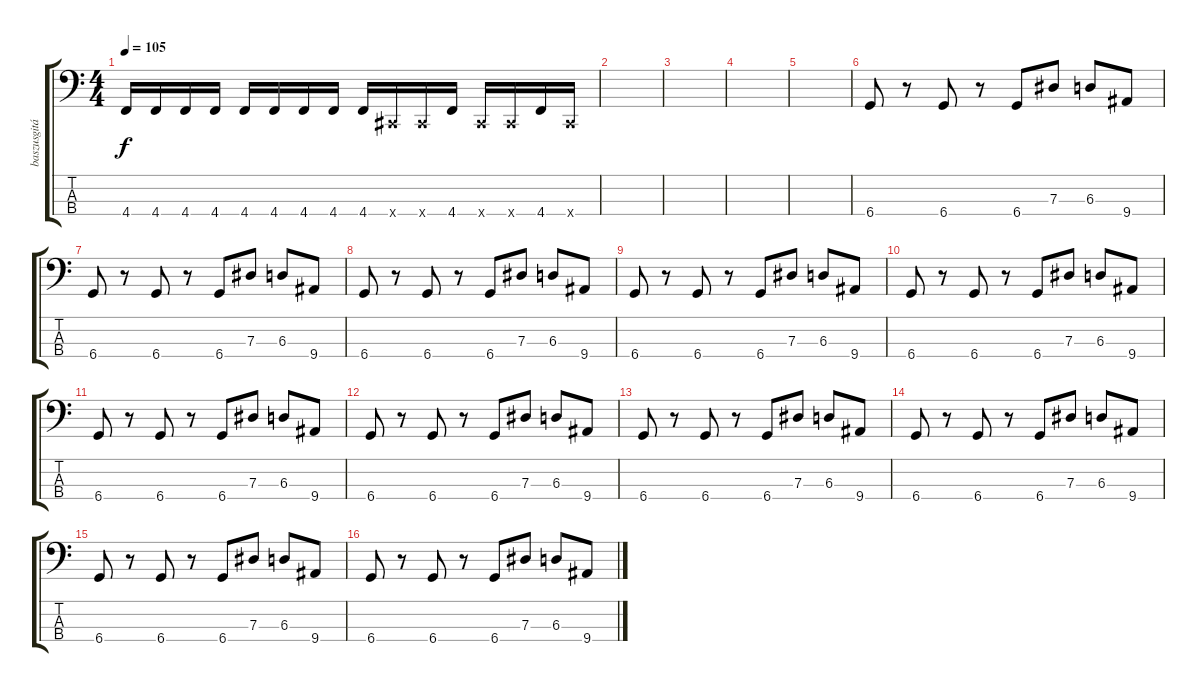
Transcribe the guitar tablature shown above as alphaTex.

\track ("baszusgitár" "baszusgitá") {instrument electricbasspick}
\staff {score tabs}
\tuning (Gb2 Db2 Ab1 Db1) {hide}
\ts (4 4)
\tempo 105
\clef f4
\ks c
4.4.16{dy f} 4.4.16 4.4.16 4.4.16 4.4.16 4.4.16 4.4.16 4.4.16 4.4.16 0.4{x}.16 0.4{x}.16 4.4.16 0.4{x}.16 0.4{x}.16 4.4.16 0.4{x}.16 |
|
|
|
|
6.4.8 r.8 6.4.8 r.8 6.4.8 7.3.8 6.3.8 9.4.8 |
6.4.8 r.8 6.4.8 r.8 6.4.8 7.3.8 6.3.8 9.4.8 |
6.4.8 r.8 6.4.8 r.8 6.4.8 7.3.8 6.3.8 9.4.8 |
6.4.8 r.8 6.4.8 r.8 6.4.8 7.3.8 6.3.8 9.4.8 |
6.4.8 r.8 6.4.8 r.8 6.4.8 7.3.8 6.3.8 9.4.8 |
6.4.8 r.8 6.4.8 r.8 6.4.8 7.3.8 6.3.8 9.4.8 |
6.4.8 r.8 6.4.8 r.8 6.4.8 7.3.8 6.3.8 9.4.8 |
6.4.8 r.8 6.4.8 r.8 6.4.8 7.3.8 6.3.8 9.4.8 |
6.4.8 r.8 6.4.8 r.8 6.4.8 7.3.8 6.3.8 9.4.8 |
6.4.8 r.8 6.4.8 r.8 6.4.8 7.3.8 6.3.8 9.4.8 |
6.4.8 r.8 6.4.8 r.8 6.4.8 7.3.8 6.3.8 9.4.8
